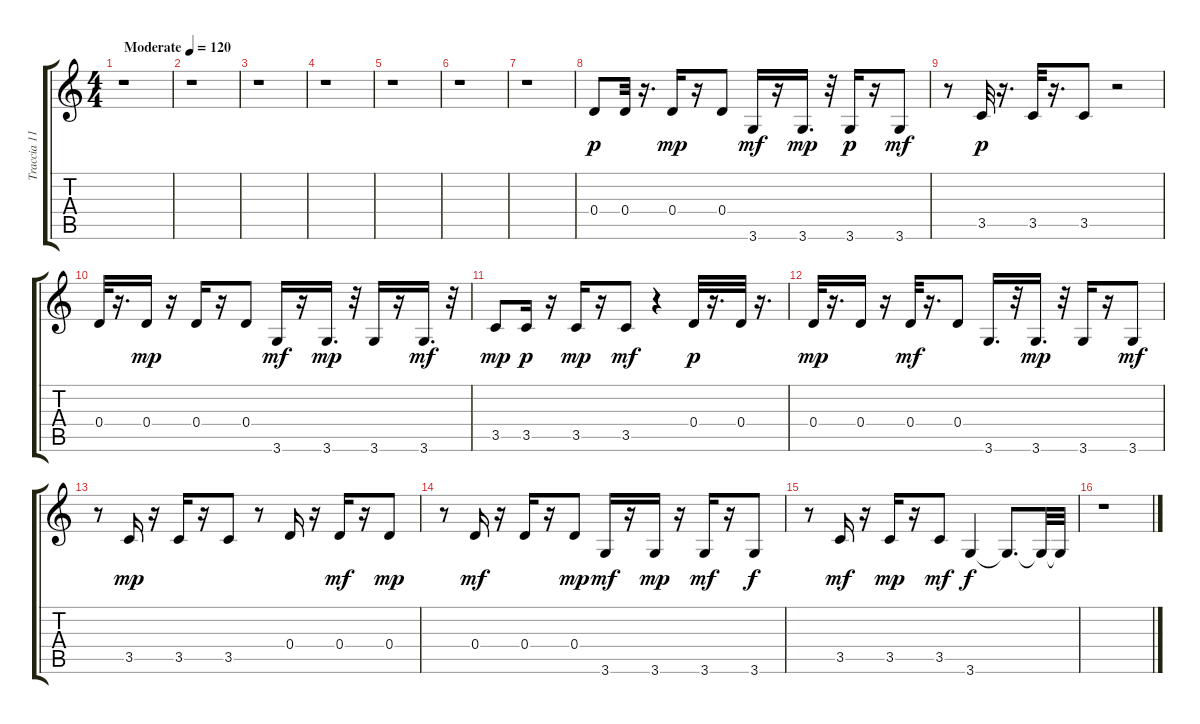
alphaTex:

\track ("Traccia 11" "Traccia 11") {instrument distortionguitar}
\staff {score tabs}
\tuning (E4 B3 G3 D3 A2 E2) {hide}
\ts (4 4)
\tempo (120 "Moderate")
\clef g2
\ks c
r.1{dy p instrument distortionguitar} |
r.1 |
r.1 |
r.1 |
r.1 |
r.1 |
r.1 |
0.4.8 0.4.32 r.16{d} 0.4.16{dy mp} r.16 0.4.8 3.6.16{dy mf} r.16 3.6.16{d dy mp} r.32 3.6.16{dy p} r.16 3.6.8{dy mf} |
r.8 3.5.32{dy p} r.16{d} 3.5.32 r.16{d} 3.5.8 r.2 |
0.4.32 r.16{d} 0.4.16{dy mp} r.16 0.4.16 r.16 0.4.8 3.6.16{dy mf} r.16 3.6.16{d dy mp} r.32 3.6.16 r.16 3.6.16{d dy mf} r.32 |
3.5.8{dy mp} 3.5.16{dy p} r.16 3.5.16{dy mp} r.16 3.5.8{dy mf} r.4 0.4.32{dy p} r.16{d} 0.4.32 r.16{d} |
0.4.32{dy mp} r.16{d} 0.4.16 r.16 0.4.32{dy mf} r.16{d} 0.4.8 3.6.16{d} r.32 3.6.16{d dy mp} r.32 3.6.16 r.16 3.6.8{dy mf} |
r.8 3.5.16{dy mp} r.16 3.5.16 r.16 3.5.8 r.8 0.4.16 r.16 0.4.16{dy mf} r.16 0.4.8{dy mp} |
r.8 0.4.16{dy mf} r.16 0.4.16 r.16 0.4.8{dy mp} 3.6.16{dy mf} r.16 3.6.16{dy mp} r.16 3.6.16{dy mf} r.16 3.6.8{dy f} |
r.8 3.5.16{dy mf} r.16 3.5.16{dy mp} r.16 3.5.8{dy mf} 3.6.4{dy f} 3.6{t}.8{d} 3.6{t}.32 3.6{t}.32 |
r.1
